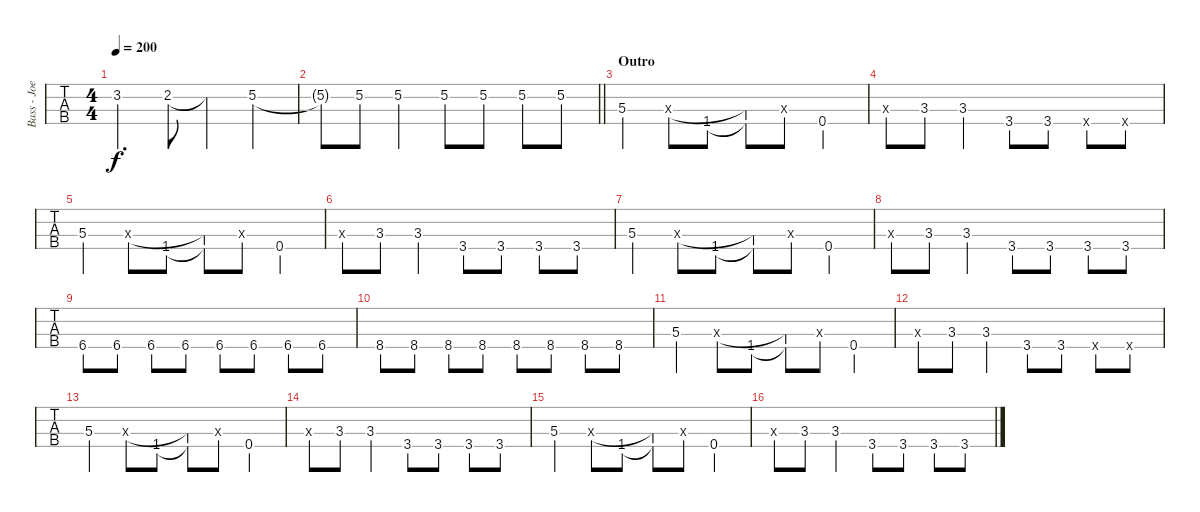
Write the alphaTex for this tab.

\track ("Bass - Joe Principe" "Bass - Joe") {instrument electricbassfinger}
\staff {tabs}
\tuning (Gb2 Db2 Ab1 Eb1) {hide}
\ts (4 4)
\tempo 200
\clef f4
\ks c
3.2.4{d dy f} 2.2.8 2.2{t}.4 5.2.4 |
\barLineRight lightlight
5.2{t}.8 5.2.8 5.2.4 5.2.8 5.2.8 5.2.8 5.2.8 |
\section ("" "Outro")
5.3.4 5.3{x}.8 1.4.8 (5.3{t} 1.4{t}).8 8.3{x}.8 0.4.4 |
7.3{x}.8 3.3.8 3.3.4 3.4.8 3.4.8 3.4{x}.8 3.4{x}.8 |
5.3.4 5.3{x}.8 1.4.8 (5.3{t} 1.4{t}).8 8.3{x}.8 0.4.4 |
7.3{x}.8 3.3.8 3.3.4 3.4.8 3.4.8 3.4.8 3.4.8 |
5.3.4 5.3{x}.8 1.4.8 (5.3{t} 1.4{t}).8 8.3{x}.8 0.4.4 |
7.3{x}.8 3.3.8 3.3.4 3.4.8 3.4.8 3.4.8 3.4.8 |
6.4.8 6.4.8 6.4.8 6.4.8 6.4.8 6.4.8 6.4.8 6.4.8 |
8.4.8 8.4.8 8.4.8 8.4.8 8.4.8 8.4.8 8.4.8 8.4.8 |
5.3.4 5.3{x}.8 1.4.8 (5.3{t} 1.4{t}).8 8.3{x}.8 0.4.4 |
7.3{x}.8 3.3.8 3.3.4 3.4.8 3.4.8 3.4{x}.8 3.4{x}.8 |
5.3.4 5.3{x}.8 1.4.8 (5.3{t} 1.4{t}).8 8.3{x}.8 0.4.4 |
7.3{x}.8 3.3.8 3.3.4 3.4.8 3.4.8 3.4.8 3.4.8 |
5.3.4 5.3{x}.8 1.4.8 (5.3{t} 1.4{t}).8 8.3{x}.8 0.4.4 |
7.3{x}.8 3.3.8 3.3.4 3.4.8 3.4.8 3.4.8 3.4.8
